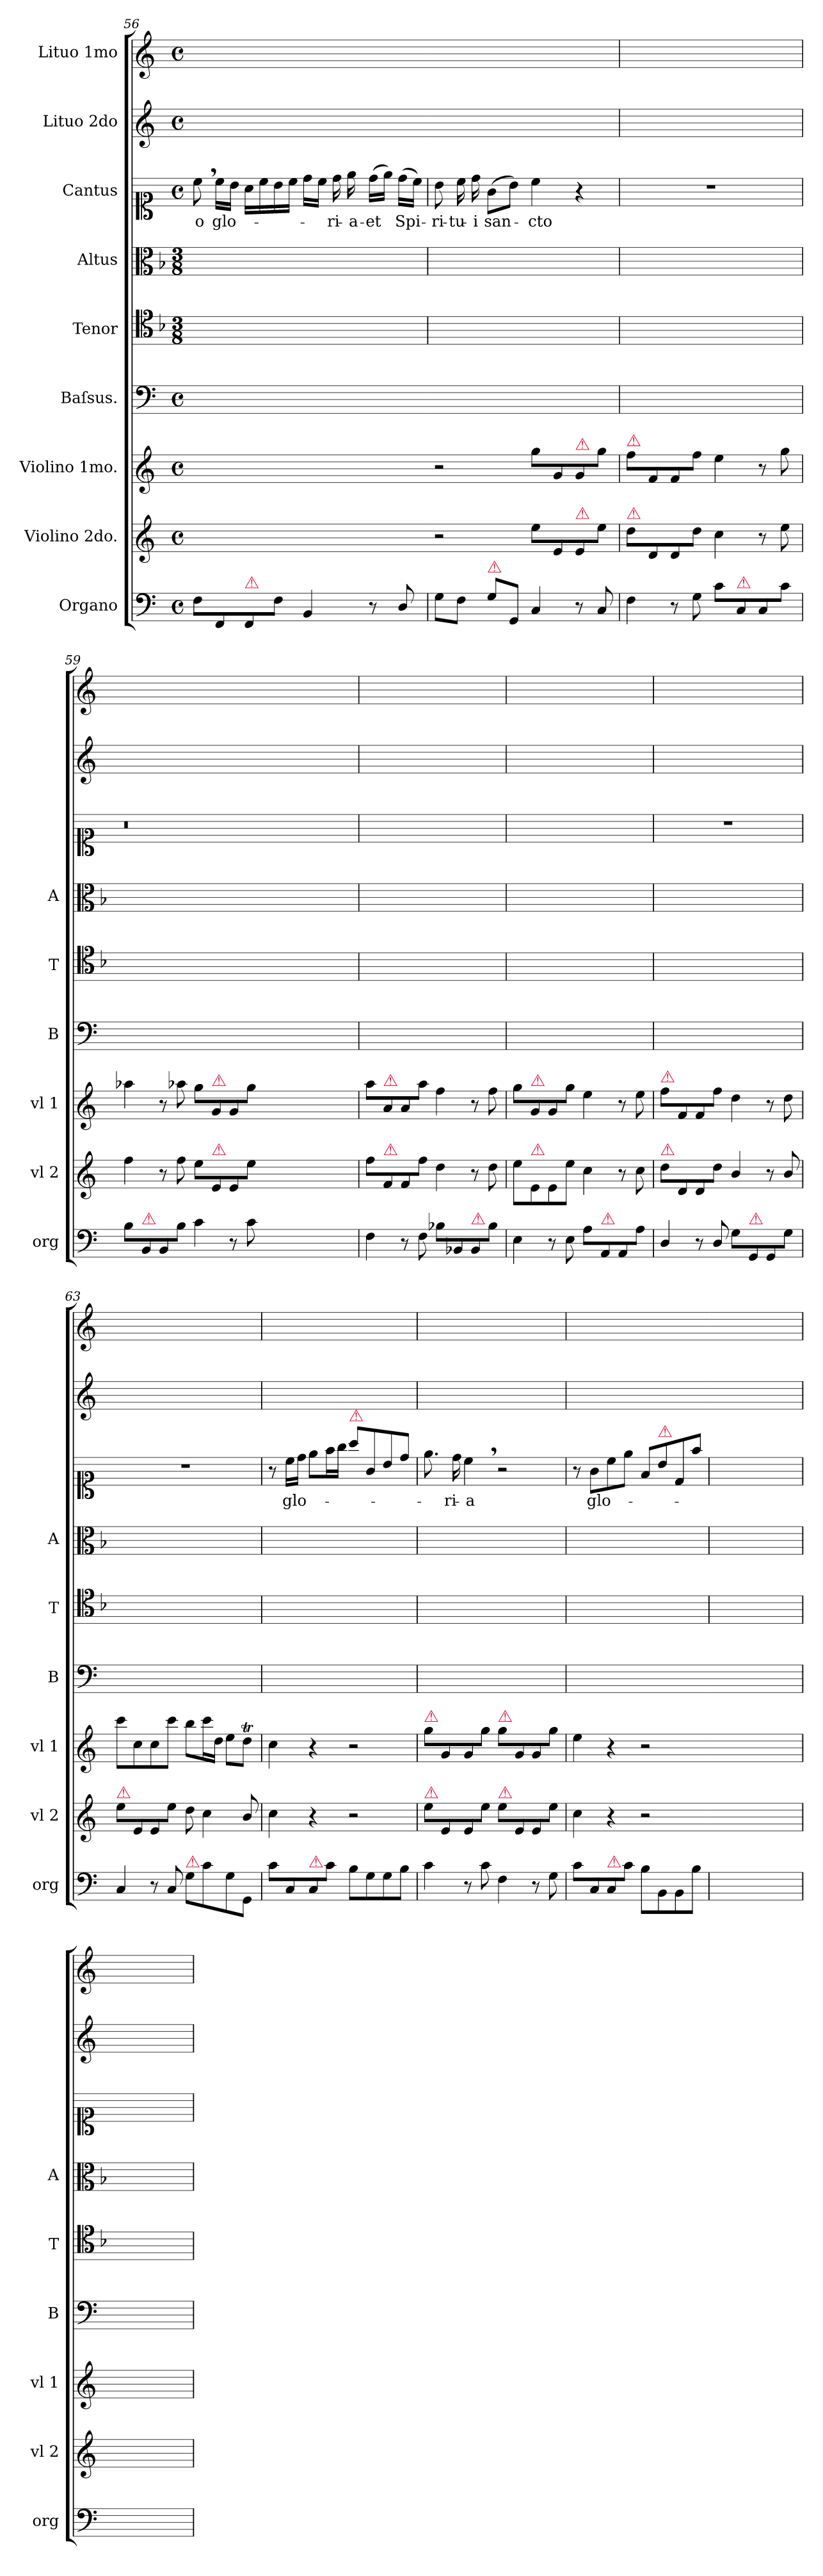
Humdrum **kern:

**kern	**kern	**kern	**kern	**kern	**kern	**kern	**text	**kern	**kern
*part9	*part8	*part7	*part6	*part5	*part4	*part3	*part3	*part2	*part1
*staff9	*staff8	*staff7	*staff6	*staff5	*staff4	*staff3	*staff3	*staff2	*staff1
*I"Organo	*I"Violino 2do.	*I"Violino 1mo.	*I"Baſsus.	*I"Tenor	*I"Altus	*I"Cantus	*	*I"Lituo 2do	*I"Lituo 1mo
*I'org	*I'vl 2	*I'vl 1	*I'B	*I'T	*I'A	*	*	*	*
*clefF4	*clefG2	*clefG2	*clefF4	*clefC4	*clefC3	*clefC1	*	*clefG2	*clefG2
*k[]	*k[]	*k[]	*k[]	*k[b-]	*k[b-]	*k[]	*	*k[]	*k[]
*C:	*C:	*C:	*C:	*	*	*C:	*	*C:	*C:
*M4/4	*M4/4	*M4/4	*M4/4	*M3/8	*M3/8	*M4/4	*	*M4/4	*M4/4
*met(c)	*met(c)	*met(c)	*met(c)	*	*	*met(c)	*	*met(c)	*met(c)
=56	=56	=56	=56	=56	=56	=56	=56	=56	=56
8F\L	1ryy	1ryy	1ryy	4.ryy	4.ryy	8cc,<\	-o	1ryy	1ryy
8FF/	.	.	.	.	.	16cc\LL	glo-	.	.
.	.	.	.	.	.	16b\JJ	.	.	.
!LO:TX:a:color=crimson:t=⚠	!	!	!	!	!	!	!	!	!
8FF/	.	.	.	.	.	16a\LL	.	.	.
.	.	.	.	.	.	16cc\	.	.	.
8F\J	.	.	.	2ryy	2ryy	16b\	.	.	.
.	.	.	.	.	.	16cc\JJ	.	.	.
4BB/	.	.	.	.	.	16dd\LL	.	.	.
.	.	.	.	.	.	16cc\JJ	.	.	.
.	.	.	.	.	.	16dd\	-ri-	.	.
.	.	.	.	.	.	16ee\	-a-	.	.
8r	.	.	.	.	.	(16dd\LL	-et	.	.
.	.	.	.	.	.	16ee\JJ)	.	.	.
8D/	.	.	.	8ryy	8ryy	(16dd\LL	Spi-	.	.
.	.	.	.	.	.	16cc\JJ)	.	.	.
=57	=57	=57-	=57	=57	=57	=57	=57	=57	=57
8G\L	2r	2r	1ryy	2ryy	2ryy	8b\	-ri-	1ryy	1ryy
8F\J	.	.	.	.	.	16cc\	-tu-	.	.
.	.	.	.	.	.	16dd\	-i	.	.
!LO:TX:a:color=crimson:t=⚠	!	!	!	!	!	!	!	!	!
8G\L	.	.	.	.	.	(8g\L	san-	.	.
8GG/J	.	.	.	.	.	8b\J)	.	.	.
4C/	8ee\L	8gg\L	.	8ryy	8ryy	4cc\	-cto	.	.
.	8e/	8g/	.	4.ryy	4.ryy	.	.	.	.
!	!	!LO:TX:a:color=crimson:t=⚠	!	!	!	!	!	!	!
!	!LO:TX:a:color=crimson:t=⚠	!	!	!	!	!	!	!	!
8r	8e/	8g/	.	.	.	4r	.	.	.
8C/	8ee\J	8gg\J	.	.	.	.	.	.	.
=58	=58	=58	=58	=58	=58	=58	=58	=58	=58
!	!	!LO:TX:a:color=crimson:t=⚠	!	!	!	!	!	!	!
!	!LO:TX:a:color=crimson:t=⚠	!	!	!	!	!	!	!	!
4F\	8dd\L	8ff\L	1ryy	2ryy	2ryy	1r	.	1ryy	1ryy
.	8d/	8f/	.	.	.	.	.	.	.
8r	8d/	8f/	.	.	.	.	.	.	.
8G\	8dd\J	8ff\J	.	.	.	.	.	.	.
8c\L	4cc\	4ee\	.	8ryy	8ryy	.	.	.	.
!LO:TX:a:color=crimson:t=⚠	!	!	!	!	!	!	!	!	!
8C/	.	.	.	4.ryy	4.ryy	.	.	.	.
8C/	8r	8r	.	.	.	.	.	.	.
8c\J	8ee\	8gg\	.	.	.	.	.	.	.
=59	=59	=59	=59	=59	=59	=59	=59	=59	=59
8B\L	4ff\	4aa-X\	1ryy	2ryy	2ryy	0.r	.	1ryy	1ryy
!LO:TX:a:color=crimson:t=⚠	!	!	!	!	!	!	!	!	!
8BB/	.	.	.	.	.	.	.	.	.
8BB/	8r	8r	.	.	.	.	.	.	.
8B\J	8ff\	8aa-X\	.	.	.	.	.	.	.
4c\	8ee\L	8gg\L	.	8ryy	8ryy	.	.	.	.
!	!	!LO:TX:a:color=crimson:t=⚠	!	!	!	!	!	!	!
!	!LO:TX:a:color=crimson:t=⚠	!	!	!	!	!	!	!	!
.	8e/	8g/	.	4.ryy	4.ryy	.	.	.	.
8r	8e/	8g/	.	.	.	.	.	.	.
8c\	8ee\J	8gg\J	.	.	.	.	.	.	.
0ryy	0ryy	0ryy	0ryy	0ryy	0ryy	.	.	0ryy	0ryy
=60	=60	=60	=60	=60	=60	=60	=60	=60	=60
4F\	8ff\L	8aa\L	1ryy	2ryy	2ryy	1ryy	.	1ryy	1ryy
!	!	!LO:TX:a:color=crimson:t=⚠	!	!	!	!	!	!	!
!	!LO:TX:a:color=crimson:t=⚠	!	!	!	!	!	!	!	!
.	8f/	8a/	.	.	.	.	.	.	.
8r	8f/	8a/	.	.	.	.	.	.	.
8F\	8ff\J	8aa\J	.	.	.	.	.	.	.
8B-X\L	4dd\	4ff\	.	8ryy	8ryy	.	.	.	.
8BB-X/	.	.	.	4.ryy	4.ryy	.	.	.	.
!LO:TX:a:color=crimson:t=⚠	!	!	!	!	!	!	!	!	!
8BB-/	8r	8r	.	.	.	.	.	.	.
8B-\J	8dd\	8ff\	.	.	.	.	.	.	.
=61	=61	=61	=61	=61	=61	=61	=61	=61	=61
4E\	8ee\L	8gg\L	1ryy	2ryy	2ryy	1ryy	.	1ryy	1ryy
!	!	!LO:TX:a:color=crimson:t=⚠	!	!	!	!	!	!	!
!	!LO:TX:a:color=crimson:t=⚠	!	!	!	!	!	!	!	!
.	8e\	8g/	.	.	.	.	.	.	.
8r	8e/	8g/	.	.	.	.	.	.	.
8E\	8ee\J	8gg\J	.	.	.	.	.	.	.
8A\L	4cc\	4ee\	.	8ryy	8ryy	.	.	.	.
!LO:TX:a:color=crimson:t=⚠	!	!	!	!	!	!	!	!	!
8AA/	.	.	.	4.ryy	4.ryy	.	.	.	.
8AA/	8r	8r	.	.	.	.	.	.	.
8A\J	8cc\	8ee\	.	.	.	.	.	.	.
=62	=62	=62	=62	=62	=62	=62	=62	=62	=62
!	!	!LO:TX:a:color=crimson:t=⚠	!	!	!	!	!	!	!
!	!LO:TX:a:color=crimson:t=⚠	!	!	!	!	!	!	!	!
4D/	8dd\L	8ff\L	1ryy	2ryy	2ryy	1r	.	1ryy	1ryy
.	8d/	8f/	.	.	.	.	.	.	.
8r	8d/	8f/	.	.	.	.	.	.	.
8D/	8dd\J	8ff\J	.	.	.	.	.	.	.
8G\L	4b/	4dd\	.	8ryy	8ryy	.	.	.	.
!LO:TX:a:color=crimson:t=⚠	!	!	!	!	!	!	!	!	!
8GG/	.	.	.	4.ryy	4.ryy	.	.	.	.
8GG/	8r	8r	.	.	.	.	.	.	.
8G\J	8b/	8dd\	.	.	.	.	.	.	.
=63	=63	=63	=63	=63	=63	=63	=63	=63	=63
!	!LO:TX:a:color=crimson:t=⚠	!	!	!	!	!	!	!	!
4C/	8ee\L	8ccc\L	1ryy	2ryy	2ryy	1r	.	1ryy	1ryy
.	8e/	8cc\	.	.	.	.	.	.	.
8r	8e/	8cc\	.	.	.	.	.	.	.
8C/	8ee\J	8ccc\J	.	.	.	.	.	.	.
!LO:TX:a:color=crimson:t=⚠	!	!	!	!	!	!	!	!	!
8G\L	8dd\	8bb\L	.	8ryy	8ryy	.	.	.	.
8c\	4cc\	16ccc\L	.	4.ryy	4.ryy	.	.	.	.
.	.	16dd\JJ	.	.	.	.	.	.	.
8G\	.	8ee\L	.	.	.	.	.	.	.
8GG/J	8b/	8ddT\J	.	.	.	.	.	.	.
=64	=64	=64	=64	=64	=64	=64	=64	=64	=64
8c\L	4cc\	4cc\	1ryy	2ryy	2ryy	8r	.	1ryy	1ryy
8C/	.	.	.	.	.	16cc\LL	glo-	.	.
.	.	.	.	.	.	16dd\JJ	.	.	.
!LO:TX:a:color=crimson:t=⚠	!	!	!	!	!	!	!	!	!
8C/	4r	4r	.	.	.	8ee\L	.	.	.
8c\J	.	.	.	.	.	16ff\L	.	.	.
.	.	.	.	.	.	16gg\JJ	.	.	.
!	!	!	!	!	!	!LO:TX:a:color=crimson:t=⚠	!	!	!
8B\L	2r	2r	.	8ryy	8ryy	8aa\L	.	.	.
8G\	.	.	.	4.ryy	4.ryy	8g/	.	.	.
8G\	.	.	.	.	.	8b/	.	.	.
8B\J	.	.	.	.	.	8dd/J	.	.	.
=65	=65	=65	=65	=65	=65	=65	=65	=65	=65
!	!	!LO:TX:a:color=crimson:t=⚠	!	!	!	!	!	!	!
!	!LO:TX:a:color=crimson:t=⚠	!	!	!	!	!	!	!	!
4c\	8ee\L	8gg\L	1ryy	2ryy	2ryy	8.ee\	.	1ryy	1ryy
.	8e/	8g/	.	.	.	.	.	.	.
.	.	.	.	.	.	16dd\	-ri-	.	.
8r	8e/	8g/	.	.	.	4cc,<\	-a	.	.
8c\	8ee\J	8gg\J	.	.	.	.	.	.	.
!	!	!LO:TX:a:color=crimson:t=⚠	!	!	!	!	!	!	!
!	!LO:TX:a:color=crimson:t=⚠	!	!	!	!	!	!	!	!
4F\	8ee\L	8gg\L	.	8ryy	8ryy	2r	.	.	.
.	8e/	8g/	.	4.ryy	4.ryy	.	.	.	.
8r	8e/	8g/	.	.	.	.	.	.	.
8G\	8ee\J	8gg\J	.	.	.	.	.	.	.
=66	=66	=66	=66	=66	=66	=66	=66	=66	=66
8c\L	4cc\	4ee\	1ryy	2ryy	2ryy	8r	.	1ryy	1ryy
8C/	.	.	.	.	.	8g\L	glo-	.	.
!LO:TX:a:color=crimson:t=⚠	!	!	!	!	!	!	!	!	!
8C/	4r	4r	.	.	.	8cc\	.	.	.
8c\J	.	.	.	.	.	8ee\J	.	.	.
8B\L	2r	2r	.	8ryy	8ryy	8f/L	.	.	.
!	!	!	!	!	!	!LO:TX:a:color=crimson:t=⚠	!	!	!
8BB\	.	.	.	4.ryy	4.ryy	8b/	.	.	.
8BB\	.	.	.	.	.	8d/	.	.	.
8B\J	.	.	.	.	.	8ff\J	.	.	.
=	=-	=-	=	=	=	=	=	=	=
1ryy	1ryy	1ryy	1ryy	4.ryy	4.ryy	1ryy	.	1ryy	1ryy
.	.	.	.	2ryy	2ryy	.	.	.	.
.	.	.	.	8ryy	8ryy	.	.	.	.
=	=	=	=	=	=	=	=	=	=
1ryy	1ryy	1ryy	1ryy	4ryy	4ryy	1ryy	.	1ryy	1ryy
.	.	.	.	2.ryy	2.ryy	.	.	.	.
=	=	=	=	=	=	=	=	=	=
*-	*-	*-	*-	*-	*-	*-	*-	*-	*-
